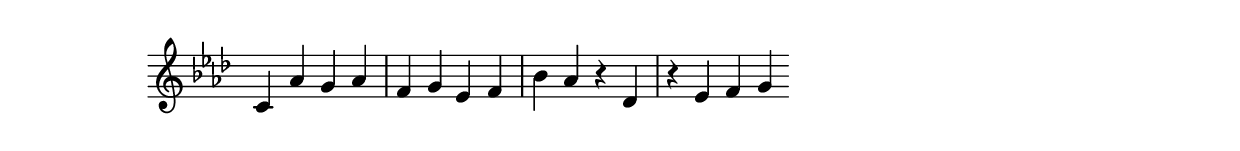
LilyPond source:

#(ly:set-option 'midi-extension "mid")
\version "2.12.3"
\include "english.ly"
\header{ 
}
%{
Mode: phrygian

| S d P d | m P g m | n d - r | - g m P |

%}
melody = {
\once \override Staff.TimeSignature #'stencil = ##f
\clef treble
\key c 
\phrygian
  c'4 af'4 g'4 af'4 \bar "|"  f'4 g'4 ef'4 f'4 \bar "|"  bf'4 af'4 r4 df'4 \bar "|"  r4 ef'4 f'4 g'4 \bar "|" \bar "" \break 
 }
text = \lyricmode {
              
}
\score{

<<
\new Voice = "one" {
\melody
}
\new Lyrics \lyricsto "one" \text
>>
\layout {
\context {
\Score
}
}
\midi {
\context {
\Score
tempoWholesPerMinute = #(ly:make-moment 200 4)
}
}
}